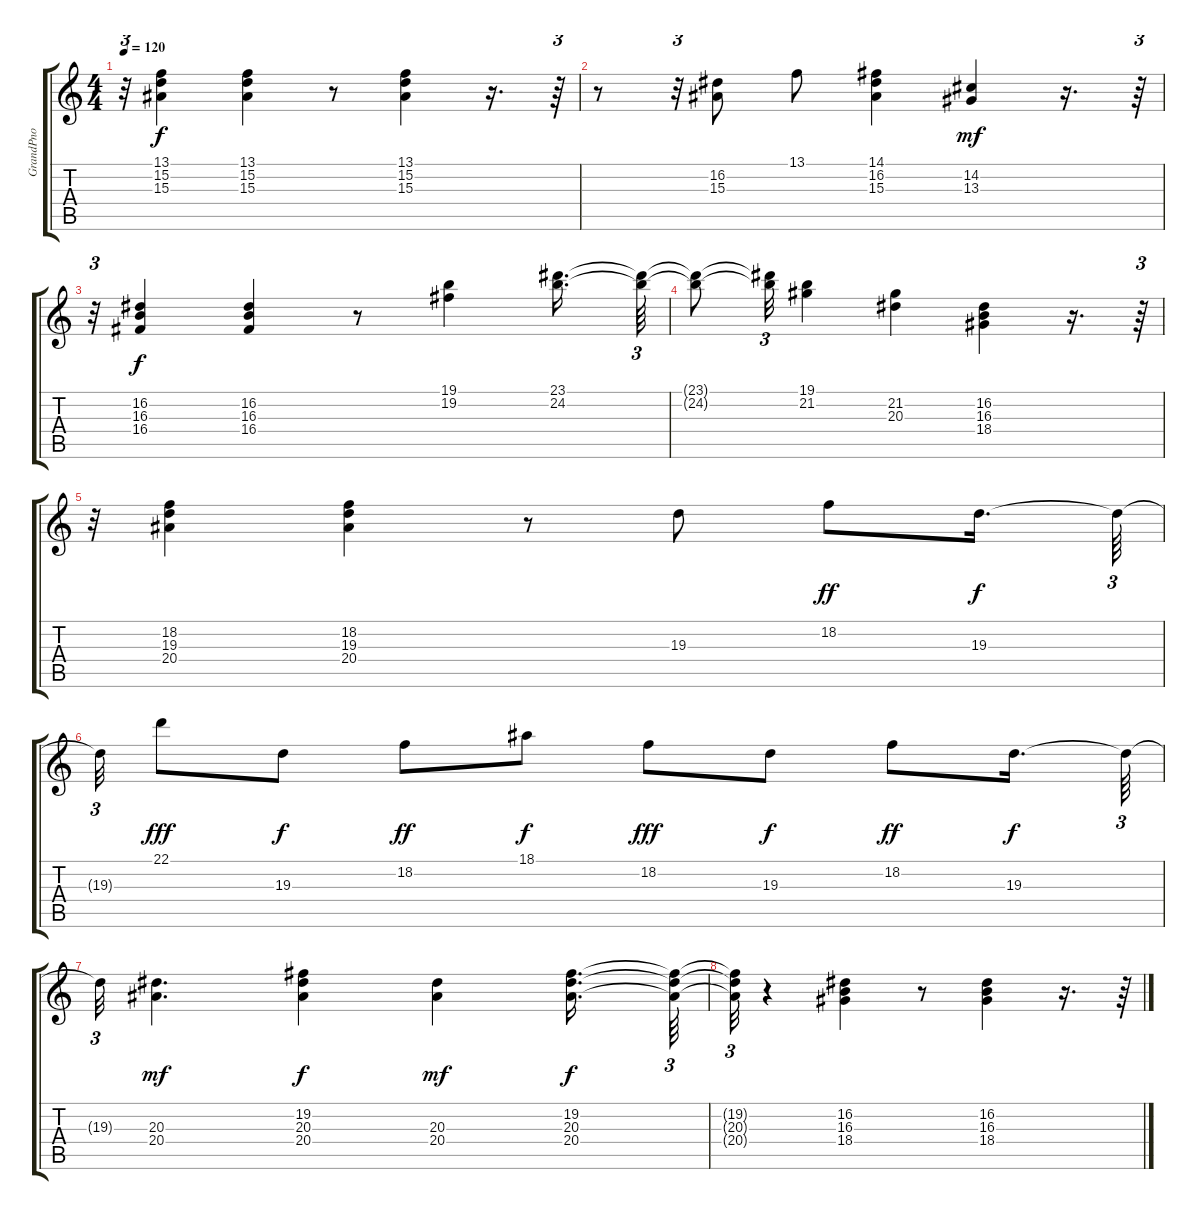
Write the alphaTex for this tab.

\track ("GrandPno" "GrandPno") {instrument acousticgrandpiano}
\staff {score tabs}
\tuning (E4 B3 G3 D3 A2 E2) {hide}
\ts (4 4)
\tempo 120
\clef g2
\ks c
r.32{tu (3 2) dy f} (13.1 15.2 15.3).4 (13.1 15.2 15.3).4 r.8 (13.1 15.2 15.3).4 r.16{d} r.64{tu (3 2)} |
r.8 r.32{tu (3 2)} (16.2 15.3).8 13.1.8 (14.1 16.2 15.3).4 (14.2 13.3).4{dy mf} r.16{d} r.64{tu (3 2)} |
r.32{tu (3 2)} (16.2 16.3 16.4).4{dy f} (16.2 16.3 16.4).4 r.8 (19.1 19.2).4 (23.1 24.2).16{d} (23.1{t} 24.2{t}).64{tu (3 2)} |
(23.1{t} 24.2{t}).8 (23.1{t} 24.2{t}).32{tu (3 2)} (19.1 21.2).4 (21.2 20.3).4 (16.2 16.3 18.4).4 r.16{d} r.64{tu (3 2)} |
r.32{tu (3 2)} (18.2 19.3 20.4).4 (18.2 19.3 20.4).4 r.8 19.3.8 18.2.8{dy ff} 19.3.16{d dy f} 19.3{t}.64{tu (3 2)} |
19.3{t}.32{tu (3 2)} 22.1.8{dy fff} 19.3.8{dy f} 18.2.8{dy ff} 18.1.8{dy f} 18.2.8{dy fff} 19.3.8{dy f} 18.2.8{dy ff} 19.3.16{d dy f} 19.3{t}.64{tu (3 2)} |
19.3{t}.32{tu (3 2)} (20.3 20.4).4{d dy mf} (19.2 20.3 20.4).4{dy f} (20.3 20.4).4{dy mf} (19.2 20.3 20.4).16{d dy f} (19.2{t} 20.3{t} 20.4{t}).64{tu (3 2)} |
(19.2{t} 20.3{t} 20.4{t}).32{tu (3 2)} r.4 (16.2 16.3 18.4).4 r.8 (16.2 16.3 18.4).4 r.16{d} r.64{tu (3 2)}
